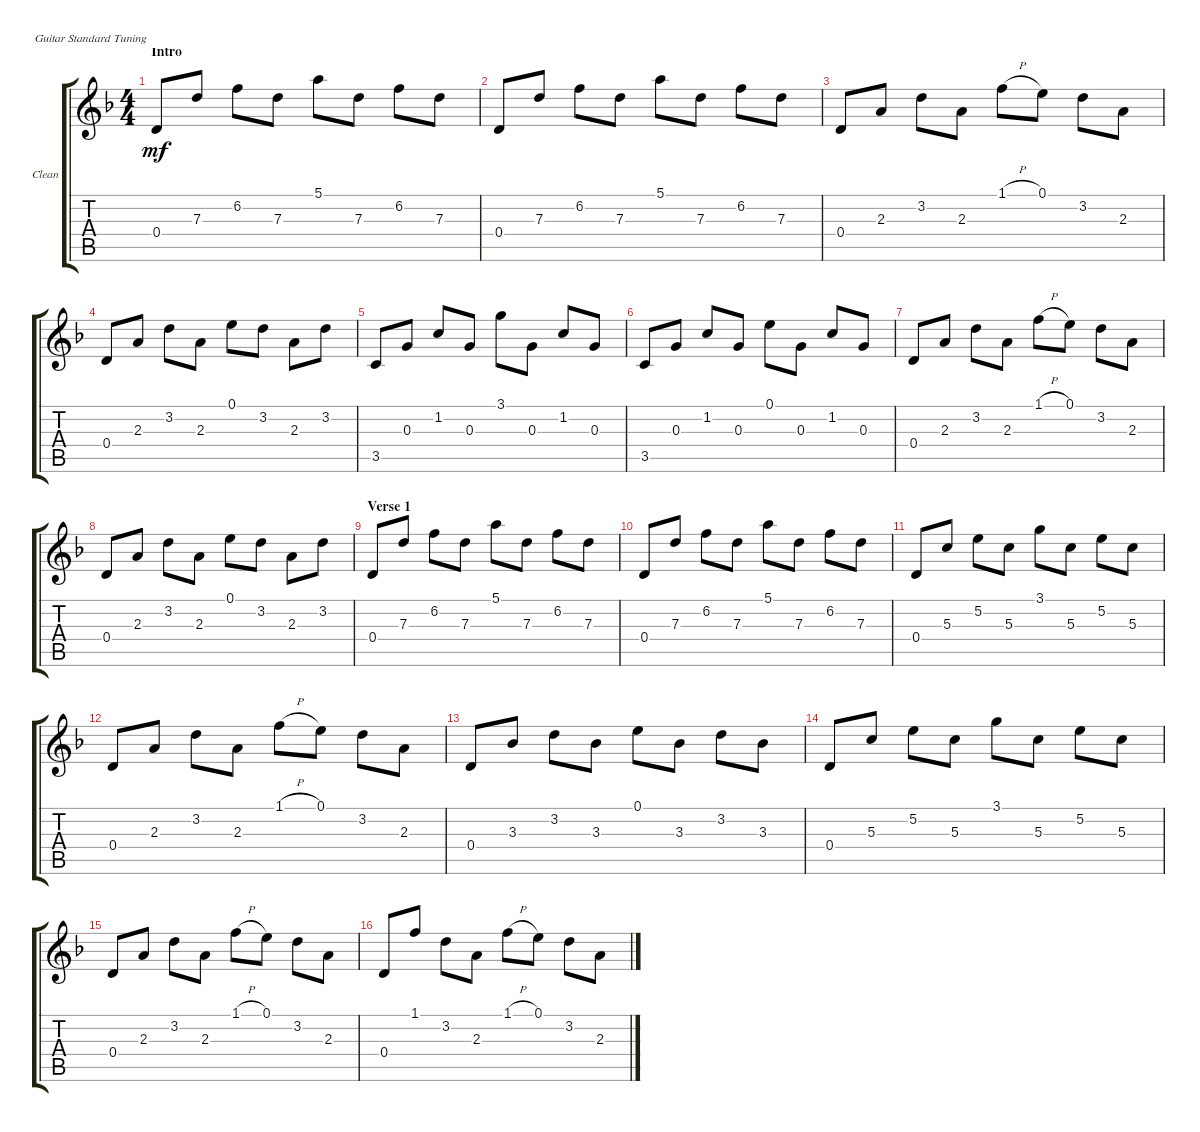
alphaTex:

\bracketExtendMode groupsimilarinstruments
\firstSystemTrackNameOrientation horizontal
\otherSystemsTrackNameOrientation horizontal
\track ("Guitar Clean" "Clean") {instrument electricguitarclean}
\staff {score tabs}
\tuning (E4 B3 G3 D3 A2 E2)
\ts (4 4)
\section ("" "Intro")
\tempo (125 hide)
\clef g2
\ks dminor
0.4.8{dy mf instrument electricguitarclean} 7.3.8 6.2.8 7.3.8 5.1.8 7.3.8 6.2.8 7.3.8 |
0.4.8 7.3.8 6.2.8 7.3.8 5.1.8 7.3.8 6.2.8 7.3.8 |
0.4.8 2.3.8 3.2.8 2.3.8 1.1{h}.8 0.1.8 3.2.8 2.3.8 |
0.4.8 2.3.8 3.2.8 2.3.8 0.1.8 3.2.8 2.3.8 3.2.8 |
3.5.8 0.3.8 1.2.8 0.3.8 3.1.8 0.3.8 1.2.8 0.3.8 |
3.5.8 0.3.8 1.2.8 0.3.8 0.1.8 0.3.8 1.2.8 0.3.8 |
0.4.8 2.3.8 3.2.8 2.3.8 1.1{h}.8 0.1.8 3.2.8 2.3.8 |
0.4.8 2.3.8 3.2.8 2.3.8 0.1.8 3.2.8 2.3.8 3.2.8 |
\section ("" "Verse 1")
0.4.8 7.3.8 6.2.8 7.3.8 5.1.8 7.3.8 6.2.8 7.3.8 |
0.4.8 7.3.8 6.2.8 7.3.8 5.1.8 7.3.8 6.2.8 7.3.8 |
0.4.8 5.3.8 5.2.8 5.3.8 3.1.8 5.3.8 5.2.8 5.3.8 |
0.4.8 2.3.8 3.2.8 2.3.8 1.1{h}.8 0.1.8 3.2.8 2.3.8 |
0.4.8 3.3.8 3.2.8 3.3.8 0.1.8 3.3.8 3.2.8 3.3.8 |
0.4.8 5.3.8 5.2.8 5.3.8 3.1.8 5.3.8 5.2.8 5.3.8 |
0.4.8 2.3.8 3.2.8 2.3.8 1.1{h}.8 0.1.8 3.2.8 2.3.8 |
0.4.8 1.1.8 3.2.8 2.3.8 1.1{h}.8 0.1.8 3.2.8 2.3.8
